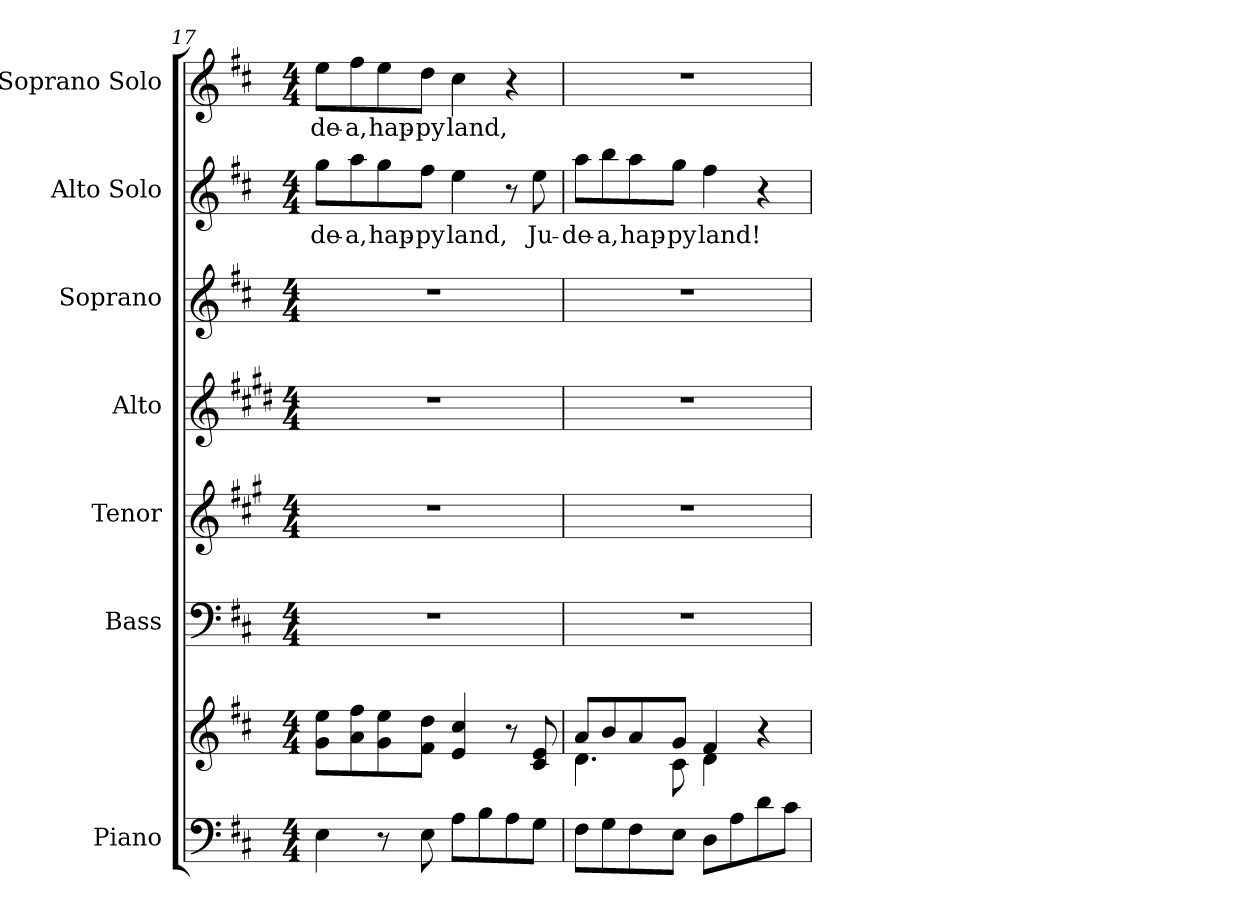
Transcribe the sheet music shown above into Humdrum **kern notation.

**kern	**kern	**kern	**kern	**kern	**kern	**kern	**text	**kern	**text
*part7	*part7	*part6	*part5	*part4	*part3	*part2	*part2	*part1	*part1
*staff8	*staff7	*staff6	*staff5	*staff4	*staff3	*staff2	*staff2	*staff1	*staff1
*I"Piano	*	*I"Bass	*I"Tenor	*I"Alto	*I"Soprano	*I"Alto Solo	*	*I"Soprano Solo	*
*I'Pno.	*	*I'B.	*I'T.	*I'A.	*I'S.	*I'A. Solo	*	*I'S. Solo	*
!!LO:PB:g=z
*clefF4	*clefG2	*clefF4	*clefG2	*clefG2	*clefG2	*clefG2	*	*clefG2	*
*	*	*	*ITrd4c7	*ITrd1c2	*ITrd-7c-12	*ITrd12c21	*	*	*
*k[f#c#]	*k[f#c#]	*k[f#c#]	*k[f#c#]	*k[f#c#]	*k[f#c#]	*k[f#c#]	*	*k[f#c#]	*
*D:	*D:	*D:	*D:	*D:	*D:	*D:	*	*D:	*
*M4/4	*M4/4	*M4/4	*M4/4	*M4/4	*M4/4	*M4/4	*	*M4/4	*
=17	=17	=17	=17	=17	=17	=17	=17	=17	=17
!	!	!	!	!	!	!	!LO:LY:b:color=#000000	!	!
!	!	!	!	!	!	!	!	!	!LO:LY:b:color=#000000
4Ei\	8gi\ 8eeiL	1r	1r	1r	1r	8gi\L	-de-	8eei\L	-de-
!	!	!	!	!	!	!	!LO:LY:b:color=#000000	!	!
!	!	!	!	!	!	!	!	!	!LO:LY:b:color=#000000
.	8ai\ 8ff#i	.	.	.	.	8ai\	-a,	8ff#i\	-a,
!	!	!	!	!	!	!	!LO:LY:b:color=#000000	!	!
!	!	!	!	!	!	!	!	!	!LO:LY:b:color=#000000
8r	8gi\ 8eei	.	.	.	.	8gi\	hap-	8eei\	hap-
!	!	!	!	!	!	!	!LO:LY:b:color=#000000	!	!
!	!	!	!	!	!	!	!	!	!LO:LY:b:color=#000000
8Ei\	8f#i\ 8ddiJ	.	.	.	.	8f#i\J	-py	8ddi\J	-py
!	!	!	!	!	!	!	!LO:LY:b:color=#000000	!	!
!	!	!	!	!	!	!	!	!	!LO:LY:b:color=#000000
8Ai\L	4ei/ 4cc#i	.	.	.	.	4ei\	land,	4cc#i\	land,
8Bi\	.	.	.	.	.	.	.	.	.
8Ai\	8r	.	.	.	.	8r	.	4r	.
!	!	!	!	!	!	!	!LO:LY:b:color=#000000	!	!
8Gi\J	8c#i/ 8ei	.	.	.	.	8ei\	Ju-	.	.
=18	=18	=18	=18	=18	=18	=18	=18	=18	=18
*	*^	*	*	*	*	*	*	*	*
!	!	!	!	!	!	!	!	!LO:LY:b:color=#000000	!	!
8F#i\L	8ai/L	4.di\	1r	1r	1r	1r	8ai\L	-de-	1r	.
!	!	!	!	!	!	!	!	!LO:LY:b:color=#000000	!	!
8Gi\	8bi/	.	.	.	.	.	8bi\	-a,	.	.
!	!	!	!	!	!	!	!	!LO:LY:b:color=#000000	!	!
8F#i\	8ai/	.	.	.	.	.	8ai\	hap-	.	.
!	!	!	!	!	!	!	!	!LO:LY:b:color=#000000	!	!
8Ei\J	8gi/J	8c#i\	.	.	.	.	8gi\J	-py	.	.
!	!	!	!	!	!	!	!	!LO:LY:b:color=#000000	!	!
8Di\L	4f#i/	4di\	.	.	.	.	4f#i\	land!	.	.
8Ai\	.	.	.	.	.	.	.	.	.	.
8di\	4r	4ryy	.	.	.	.	4r	.	.	.
8c#i\J	.	.	.	.	.	.	.	.	.	.
*	*v	*v	*	*	*	*	*	*	*	*
=	=	=	=	=	=	=	=	=	=
*-	*-	*-	*-	*-	*-	*-	*-	*-	*-
